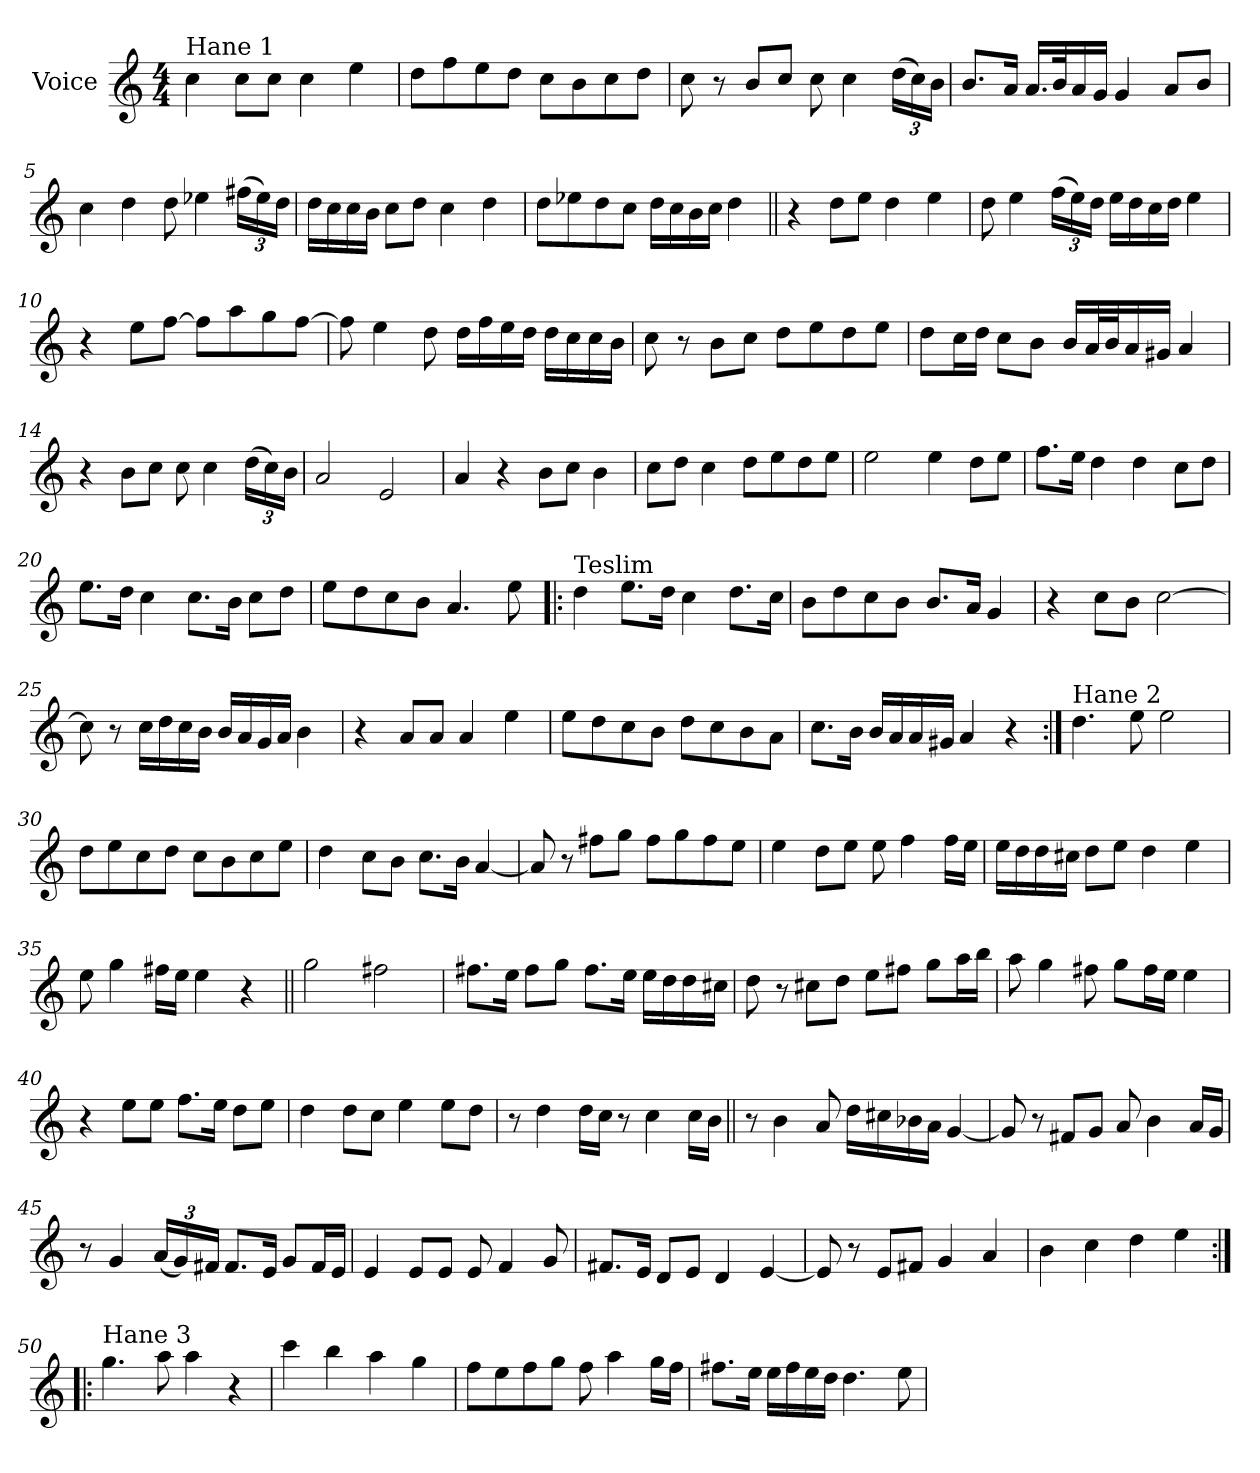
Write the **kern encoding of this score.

**kern
*part1
*staff1
*I"Voice
*I'Vo.
*clefG2
*k[]
*M4/4
=1
!LO:TX:a:t=Hane 1
4cc\
8cc\L
8cc\J
4cc\
4ee\
=2
8dd\L
8ff\
8ee\
8dd\J
8cc\L
8b\
8cc\
8dd\J
=3
8cc\
8r
8b/L
8cc/J
8cc\
4cc\
*Xbrackettup
(>24dd\LL
24cc\)
24b\JJ
!!LO:LB:g=z
=4
8.b/L
16a/Jk
16.a/LL
32b/K
16a/
16g/JJ
4g/
8a/L
8b/J
=5
4cc\
4dd\
8dd\
4ee-X\
(>24ff#X\LL
24ee-\)
24dd\JJ
=6
16dd\LL
16cc\
16cc\
16b\JJ
8cc\L
8dd\J
4cc\
4dd\
!!LO:LB:g=z
=7
8dd\L
8ee-X\
8dd\
8cc\J
16dd\LL
16cc\
16b\
16cc\JJ
4dd\
=8||
4r
8dd\L
8ee\J
4dd\
4ee\
=9
8dd\
4ee\
(>24ff\LL
24ee\)
24dd\JJ
16ee\LL
16dd\
16cc\
16dd\JJ
4ee\
!!LO:LB:g=z
=10
4r
8ee\L
[8ff\J
8ff\L]
8aa\
8gg\
[8ff\J
=11
8ff\]
4ee\
8dd\
16dd\LL
16ff\
16ee\
16dd\JJ
16dd\LL
16cc\
16cc\
16b\JJ
=12
8cc\
8r
8b\L
8cc\J
8dd\L
8ee\
8dd\
8ee\J
!!LO:LB:g=z
=13
8dd\L
16cc\L
16dd\JJ
8cc\L
8b\J
16b/LL
32a/L
32b/J
16a/
16g#X/JJ
4a/
=14
4r
8b\L
8cc\J
8cc\
4cc\
(>24dd\LL
24cc\)
24b\JJ
=15
2a/
2e/
=16
4a/
4r
8b\L
8cc\J
4b\
!!LO:LB:g=z
=17
8cc\L
8dd\J
4cc\
8dd\L
8ee\
8dd\
8ee\J
=18
2ee\
4ee\
8dd\L
8ee\J
=19
8.ff\L
16ee\Jk
4dd\
4dd\
8cc\L
8dd\J
=20
8.ee\L
16dd\Jk
4cc\
8.cc\L
16b\Jk
8cc\L
8dd\J
!!LO:LB:g=z
=21
8ee\L
8dd\
8cc\
8b\J
4.a/
8ee\
=22!|:
!LO:TX:a:t=Teslim
4dd\
8.ee\L
16dd\Jk
4cc\
8.dd\L
16cc\Jk
=23
8b\L
8dd\
8cc\
8b\J
8.b/L
16a/Jk
4g/
=24
4r
8cc\L
8b\J
[2cc\
!!LO:LB:g=z
=25
8cc\]
8r
16cc\LL
16dd\
16cc\
16b\JJ
16b/LL
16a/
16g/
16a/JJ
4b\
=26
4r
8a/L
8a/J
4a/
4ee\
=27
8ee\L
8dd\
8cc\
8b\J
8dd\L
8cc\
8b\
8a\J
!!LO:LB:g=z
=28
8.cc\L
16b\Jk
16b/LL
16a/
16a/
16g#X/JJ
4a/
4r
=29:|!
!LO:TX:a:t=Hane 2
4.dd\
8ee\
2ee\
=30
8dd\L
8ee\
8cc\
8dd\J
8cc\L
8b\
8cc\
8ee\J
=31
4dd\
8cc\L
8b\J
8.cc\L
16b\Jk
[4a/
!!LO:LB:g=z
=32
8a/]
8r
8ff#X\L
8gg\J
8ff#\L
8gg\
8ff#\
8ee\J
=33
4ee\
8dd\L
8ee\J
8ee\
4ff\
16ff\LL
16ee\JJ
=34
16ee\LL
16dd\
16dd\
16cc#X\JJ
8dd\L
8ee\J
4dd\
4ee\
!!LO:PB:g=z
=35
8ee\
4gg\
16ff#X\LL
16ee\JJ
4ee\
4r
=36||
2gg\
2ff#X\
=37
8.ff#X\L
16ee\Jk
8ff#\L
8gg\J
8.ff#\L
16ee\Jk
16ee\LL
16dd\
16dd\
16cc#X\JJ
=38
8dd\
8r
8cc#X\L
8dd\J
8ee\L
8ff#X\J
8gg\L
16aa\L
16bb\JJ
!!LO:LB:g=z
=39
8aa\
4gg\
8ff#X\
8gg\L
16ff#\L
16ee\JJ
4ee\
=40
4r
8ee\L
8ee\J
8.ff\L
16ee\Jk
8dd\L
8ee\J
=41
4dd\
8dd\L
8cc\J
4ee\
8ee\L
8dd\J
!!LO:LB:g=z
=42
8r
4dd\
16dd\LL
16cc\JJ
8r
4cc\
16cc\LL
16b\JJ
=43||
8r
4b\
8a/
16dd\LL
16cc#X\
16b-X\
16a\JJ
[4g/
=44
8g/]
8r
8f#X/L
8g/J
8a/
4b\
16a/LL
16g/JJ
!!LO:LB:g=z
=45
8r
4g/
(<24a/LL
24g/)
24f#X/JJ
8.f#/L
16e/Jk
8g/L
16f#/L
16e/JJ
=46
4e/
8e/L
8e/J
8e/
4f/
8g/
=47
8.f#X/L
16e/Jk
8d/L
8e/J
4d/
[4e/
!!LO:LB:g=z
=48
8e/]
8r
8e/L
8f#X/J
4g/
4a/
=49
4b\
4cc\
4dd\
4ee\
=50:|!|:
!LO:TX:a:t=Hane 3
4.gg\
8aa\
4aa\
4r
=51
4ccc\
4bb\
4aa\
4gg\
!!LO:LB:g=z
=52
8ff\L
8ee\
8ff\
8gg\J
8ff\
4aa\
16gg\LL
16ff\JJ
=53
8.ff#X\L
16ee\Jk
16ee\LL
16ff#\
16ee\
16dd\JJ
4.dd\
8ee\
=
*-
